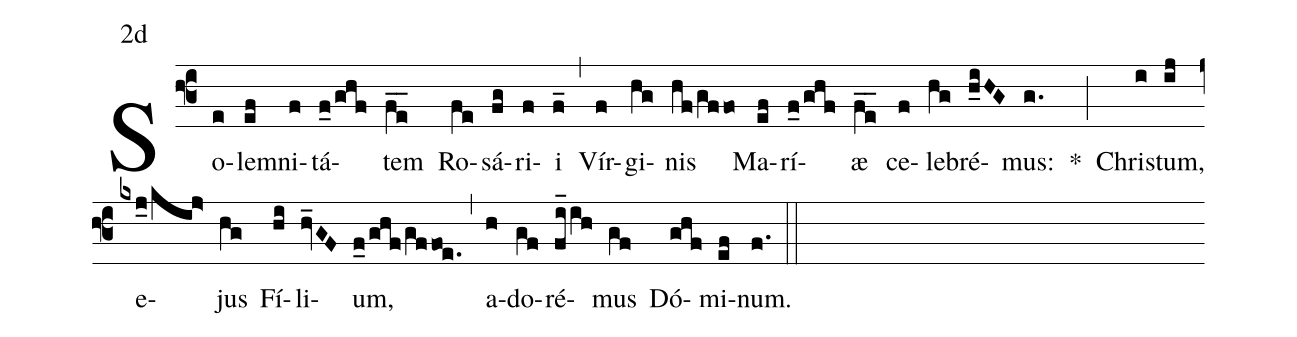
mode:2d;
%%
(f3) So(e)lem(ef)ni(f)tá(f_0/ghf)tem(fe__) Ro(fe)sá(fg)ri(f)i(f_) (,) Vír(f)gi(hg)nis(hf/gffo) Ma(ef)rí(f_0/ghf)æ(fe__) ce(f)le(hg)bré(h_iHG)mus:(g.) <sp>*</sp>(;) Chris(i)tum,(ij) e(kxj_0/kij>)jus(hg) Fí(hi)li(hv_GF)um,(f_0/ghf/gffoe.) (,) a(h)do(gf)ré(fi_/ih)mus(gf) Dó(ghf)mi(ef)num.(f.) (::)
